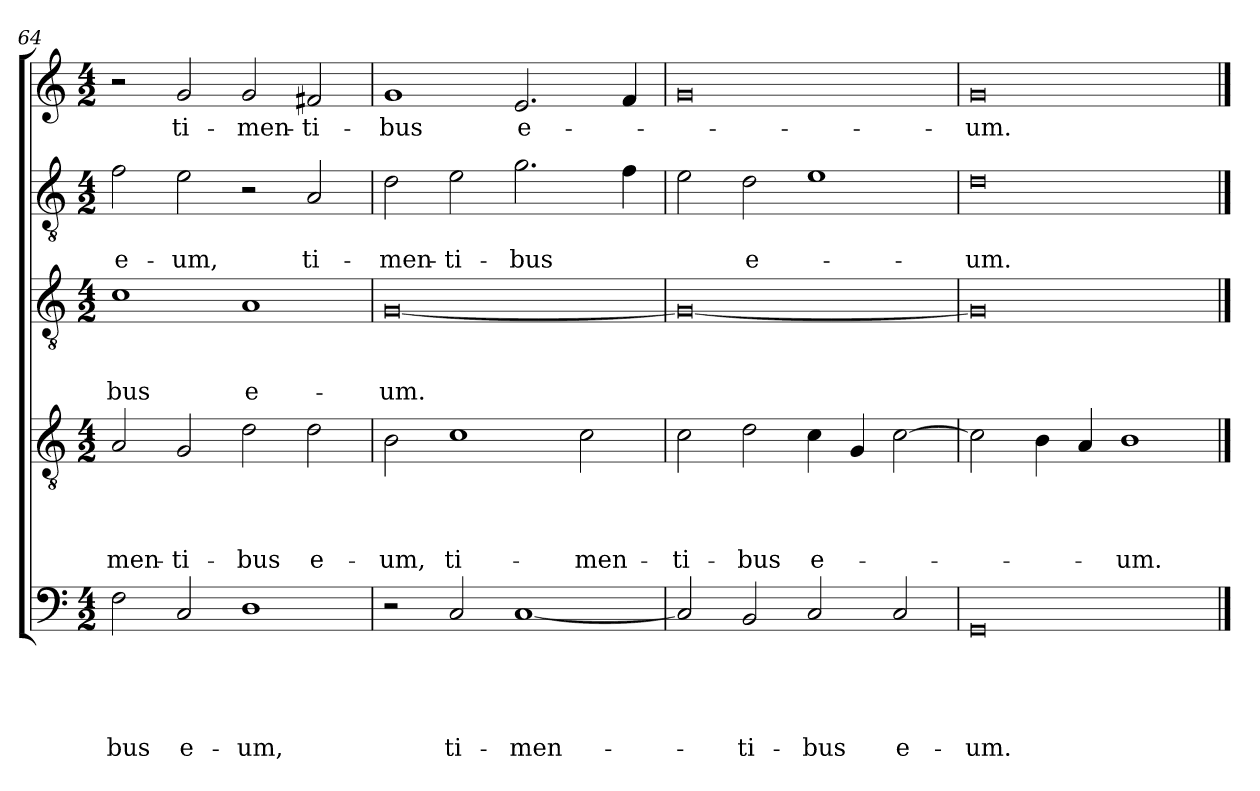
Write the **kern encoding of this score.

**kern	**text	**text	**text	**text	**text	**kern	**text	**text	**text	**text	**kern	**text	**text	**text	**kern	**text	**text	**kern	**text
*part5	*part5	*part5	*part5	*part5	*part5	*part4	*part4	*part4	*part4	*part4	*part3	*part3	*part3	*part3	*part2	*part2	*part2	*part1	*part1
*staff5	*staff5	*staff5	*staff5	*staff5	*staff5	*staff4	*staff4	*staff4	*staff4	*staff4	*staff3	*staff3	*staff3	*staff3	*staff2	*staff2	*staff2	*staff1	*staff1
*clefF4	*	*	*	*	*	*clefGv2	*	*	*	*	*clefGv2	*	*	*	*clefGv2	*	*	*clefG2	*
*k[]	*	*	*	*	*	*k[]	*	*	*	*	*k[]	*	*	*	*k[]	*	*	*k[]	*
*C:	*	*	*	*	*	*C:	*	*	*	*	*C:	*	*	*	*C:	*	*	*C:	*
*M4/2	*	*	*	*	*	*M4/2	*	*	*	*	*M4/2	*	*	*	*M4/2	*	*	*M4/2	*
=64	=64	=64	=64	=64	=64	=64	=64	=64	=64	=64	=64	=64	=64	=64	=64	=64	=64	=64	=64
!	!	!	!	!	!LO:LY:b	!	!	!	!	!LO:LY:b	!	!	!	!LO:LY:b	!	!	!LO:LY:b	!	!
2F\	.	.	.	.	-bus	2A/	.	.	.	-men-	1c	.	.	-bus	2f\	.	e-	2r	.
!	!	!	!	!	!LO:LY:b	!	!	!	!	!LO:LY:b	!	!	!	!	!	!	!LO:LY:b	!	!LO:LY:b
2C/	.	.	.	.	e-	2G/	.	.	.	-ti-	.	.	.	.	2e\	.	-um,	2g/	ti-
!	!	!	!	!	!LO:LY:b	!	!	!	!	!LO:LY:b	!	!	!	!LO:LY:b	!	!	!	!	!LO:LY:b
1D	.	.	.	.	-um,	2d\	.	.	.	-bus	1A	.	.	e-	2r	.	.	2g/	-men-
!	!	!	!	!	!	!	!	!	!	!LO:LY:b	!	!	!	!	!	!	!LO:LY:b	!	!LO:LY:b
.	.	.	.	.	.	2d\	.	.	.	e-	.	.	.	.	2A/	.	ti-	2f#X/	-ti-
=65	=65	=65	=65	=65	=65	=65	=65	=65	=65	=65	=65	=65	=65	=65	=65	=65	=65	=65	=65
!	!	!	!	!	!	!	!	!	!	!LO:LY:b	!	!	!	!LO:LY:b	!	!	!LO:LY:b	!	!LO:LY:b
2r	.	.	.	.	.	2B\	.	.	.	-um,	[0G	.	.	-um.	2d\	.	-men-	1g	-bus
!	!	!	!	!	!LO:LY:b	!	!	!	!	!LO:LY:b	!	!	!	!	!	!	!LO:LY:b	!	!
2C/	.	.	.	.	ti-	1c	.	.	.	ti-	.	.	.	.	2e\	.	-ti-	.	.
!	!	!	!	!	!LO:LY:b	!	!	!	!	!	!	!	!	!	!	!	!LO:LY:b	!	!LO:LY:b
[1C	.	.	.	.	-men-	.	.	.	.	.	.	.	.	.	2.g\	.	-bus	2.e/	e-
!	!	!	!	!	!	!	!	!	!	!LO:LY:b	!	!	!	!	!	!	!	!	!
.	.	.	.	.	.	2c\	.	.	.	-men-	.	.	.	.	.	.	.	.	.
.	.	.	.	.	.	.	.	.	.	.	.	.	.	.	4f\	.	.	4f/	.
=66	=66	=66	=66	=66	=66	=66	=66	=66	=66	=66	=66	=66	=66	=66	=66	=66	=66	=66	=66
!	!	!	!	!	!	!	!	!	!	!LO:LY:b	!	!	!	!	!	!	!	!	!
2C/]	.	.	.	.	.	2c\	.	.	.	-ti-	0G_	.	.	.	2e\	.	.	0g	.
!	!	!	!	!	!LO:LY:b	!	!	!	!	!LO:LY:b	!	!	!	!	!	!	!LO:LY:b	!	!
2BB/	.	.	.	.	-ti-	2d\	.	.	.	-bus	.	.	.	.	2d\	.	e-	.	.
!	!	!	!	!	!LO:LY:b	!	!	!	!	!LO:LY:b	!	!	!	!	!	!	!	!	!
2C/	.	.	.	.	-bus	4c\	.	.	.	e-	.	.	.	.	1e	.	.	.	.
.	.	.	.	.	.	4G/	.	.	.	.	.	.	.	.	.	.	.	.	.
!	!	!	!	!	!LO:LY:b	!	!	!	!	!	!	!	!	!	!	!	!	!	!
2C/	.	.	.	.	e-	[2c\	.	.	.	.	.	.	.	.	.	.	.	.	.
=67	=67	=67	=67	=67	=67	=67	=67	=67	=67	=67	=67	=67	=67	=67	=67	=67	=67	=67	=67
!	!	!	!	!	!LO:LY:b	!	!	!	!	!	!	!	!	!	!	!	!LO:LY:b	!	!LO:LY:b
0GG	.	.	.	.	-um.	2c\]	.	.	.	.	0G]	.	.	.	0d	.	-um.	0g	-um.
.	.	.	.	.	.	4B\	.	.	.	.	.	.	.	.	.	.	.	.	.
.	.	.	.	.	.	4A/	.	.	.	.	.	.	.	.	.	.	.	.	.
!	!	!	!	!	!	!	!	!	!	!LO:LY:b	!	!	!	!	!	!	!	!	!
.	.	.	.	.	.	1B	.	.	.	-um.	.	.	.	.	.	.	.	.	.
==	==	==	==	==	==	==	==	==	==	==	==	==	==	==	==	==	==	==	==
*-	*-	*-	*-	*-	*-	*-	*-	*-	*-	*-	*-	*-	*-	*-	*-	*-	*-	*-	*-
